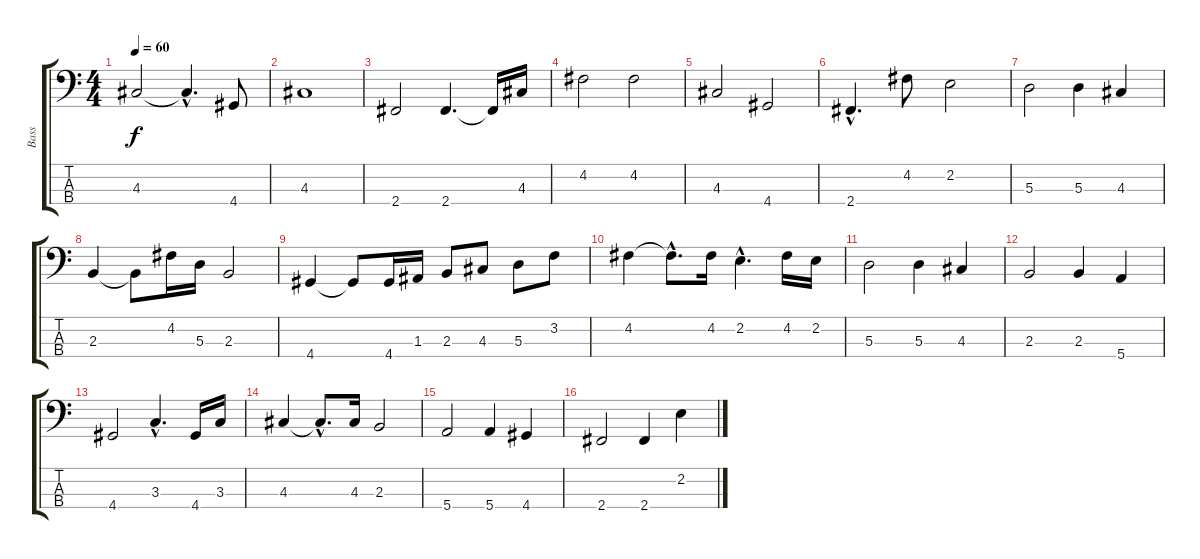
\track ("Bass" "Bass") {instrument electricbassfinger}
\staff {score tabs}
\tuning (G2 D2 A1 E1) {hide}
\ts (4 4)
\tempo 60
\clef f4
\ks c
4.3.2{dy f instrument electricbassfinger} 4.3{hac t}.4{d} 4.4.8 |
4.3.1 |
2.4.2 2.4.4{d} 2.4{t}.16 4.3.16 |
4.2.2 4.2.2 |
4.3.2 4.4.2 |
2.4{hac}.4{d} 4.2.8 2.2.2 |
5.3.2 5.3.4 4.3.4 |
2.3.4 2.3{t}.8 4.2.16 5.3.16 2.3.2 |
4.4.4 4.4{t}.8 4.4.16 1.3.16 2.3.8 4.3.8 5.3.8 3.2.8 |
4.2.4 4.2{hac t}.8{d} 4.2.16 2.2{hac}.4{d} 4.2.16 2.2.16 |
5.3.2 5.3.4 4.3.4 |
2.3.2 2.3.4 5.4.4 |
4.4.2 3.3{hac}.4{d} 4.4.16 3.3.16 |
4.3.4 4.3{hac t}.8{d} 4.3.16 2.3.2 |
5.4.2 5.4.4 4.4.4 |
2.4.2 2.4.4 2.2.4
